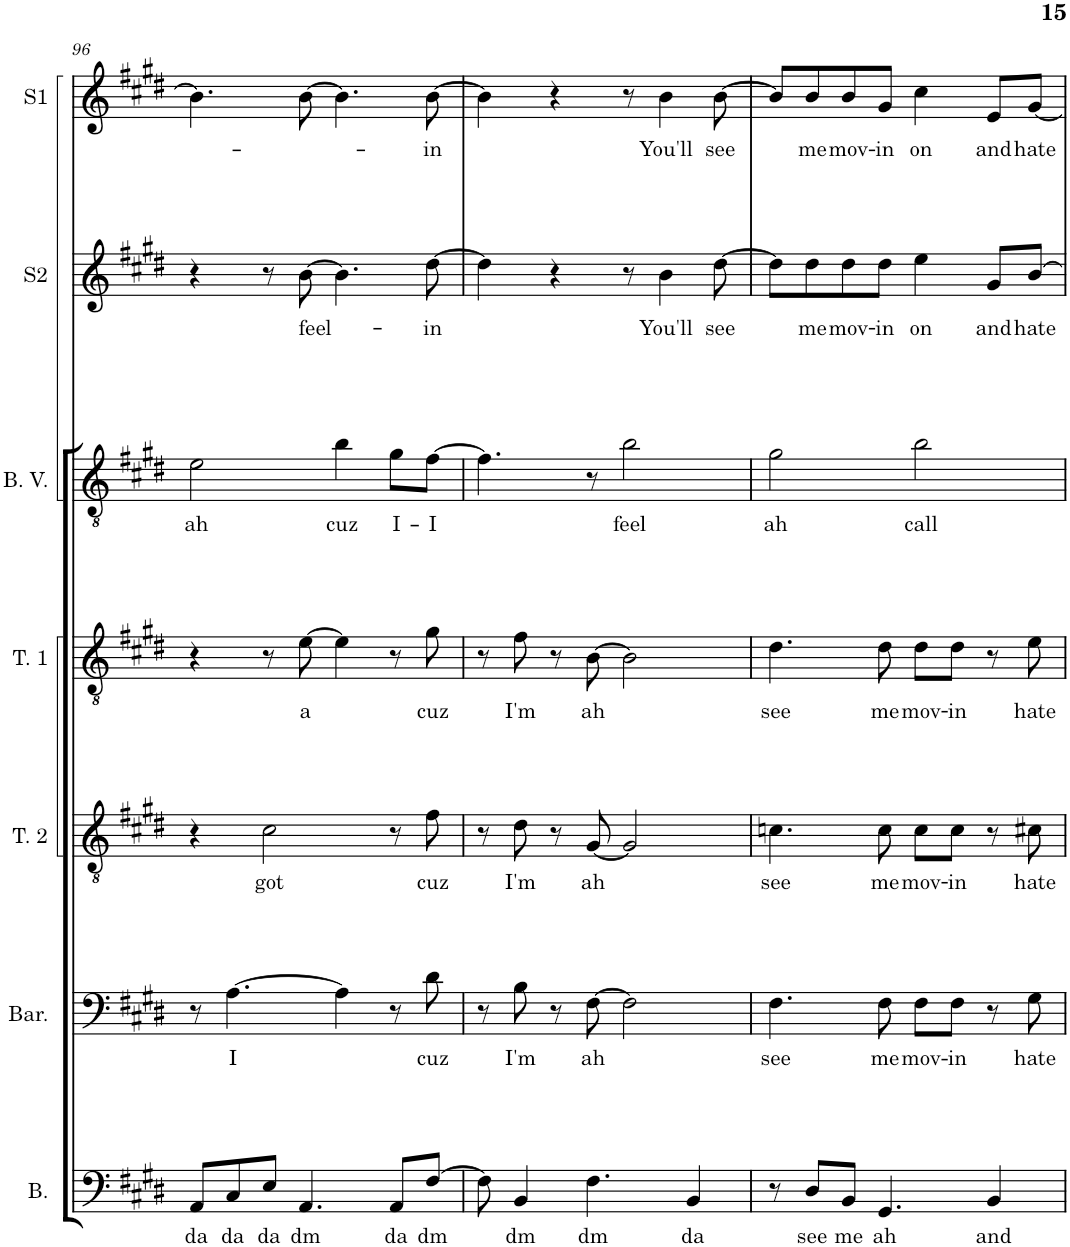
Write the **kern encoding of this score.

**kern	**text	**kern	**text	**kern	**text	**kern	**text	**kern	**text	**kern	**text	**kern	**text
*part7	*part7	*part6	*part6	*part5	*part5	*part4	*part4	*part3	*part3	*part2	*part2	*part1	*part1
*staff7	*staff7	*staff6	*staff6	*staff5	*staff5	*staff4	*staff4	*staff3	*staff3	*staff2	*staff2	*staff1	*staff1
*I"Bass	*	*I"Baritone	*	*I"Tenor 2	*	*I"Tenor 1	*	*I"Backing Vocals	*	*I"Solo 2	*	*I"Solo 1	*
*I'B.	*	*I'Bar.	*	*I'T. 2	*	*I'T. 1	*	*I'B. V.	*	*I'S2	*	*I'S1	*
!!LO:PB:g=z
*clefF4	*	*clefF4	*	*clefGv2	*	*clefGv2	*	*clefGv2	*	*clefG2	*	*clefG2	*
*k[f#c#g#d#]	*	*k[f#c#g#d#]	*	*k[f#c#g#d#]	*	*k[f#c#g#d#]	*	*k[f#c#g#d#]	*	*k[f#c#g#d#]	*	*k[f#c#g#d#]	*
*M4/4	*	*M4/4	*	*M4/4	*	*M4/4	*	*M4/4	*	*M4/4	*	*M4/4	*
=96	=96	=96	=96	=96	=96	=96	=96	=96	=96	=96	=96	=96	=96
!	!LO:LY:b	!	!	!	!	!	!	!	!LO:LY:b	!	!	!	!
8AA/L	da	8r	.	4r	.	4r	.	2e\	-ah	4r	.	4.b\]	.
!	!LO:LY:b	!	!LO:LY:b	!	!	!	!	!	!	!	!	!	!
8C#/	da	[4.A\	I	.	.	.	.	.	.	.	.	.	.
!	!LO:LY:b	!	!	!	!LO:LY:b	!	!	!	!	!	!	!	!
8E/J	da	.	.	2c#\	got	8r	.	.	.	8r	.	.	.
!	!LO:LY:b	!	!	!	!	!	!LO:LY:b	!	!	!	!LO:LY:b	!	!
4.AA/	dm	.	.	.	.	[8e\	a	.	.	[8b\	feel-	[8b\	.
!	!	!	!	!	!	!	!	!	!LO:LY:b	!	!	!	!
.	.	4A\]	.	.	.	4e\]	.	4b\	cuz	4.b\]	.	4.b\]	.
!	!LO:LY:b	!	!	!	!	!	!	!	!LO:LY:b	!	!	!	!
8AA/L	da	8r	.	8r	.	8r	.	8g#\L	I-	.	.	.	.
!	!LO:LY:b	!	!LO:LY:b	!	!LO:LY:b	!	!LO:LY:b	!	!LO:LY:b	!	!LO:LY:b	!	!LO:LY:b
[8F#/J	dm	8d#\	cuz	8f#\	cuz	8g#\	cuz	[8f#\J	-I	[8dd#\	-in	[8b\	-in
=97	=97	=97	=97	=97	=97	=97	=97	=97	=97	=97	=97	=97	=97
8F#\]	.	8r	.	8r	.	8r	.	4.f#\]	.	4dd#\]	.	4b\]	.
!	!LO:LY:b	!	!LO:LY:b	!	!LO:LY:b	!	!LO:LY:b	!	!	!	!	!	!
4BB/	dm	8B\	I'm	8d#\	I'm	8f#\	I'm	.	.	.	.	.	.
.	.	8r	.	8r	.	8r	.	.	.	4r	.	4r	.
!	!LO:LY:b	!	!LO:LY:b	!	!LO:LY:b	!	!LO:LY:b	!	!	!	!	!	!
4.F#\	dm	[8F#\	ah	[8G#/	ah	[8B\	ah	8r	.	.	.	.	.
!	!	!	!	!	!	!	!	!	!LO:LY:b	!	!	!	!
.	.	2F#\]	.	2G#/]	.	2B\]	.	2b\	feel	8r	.	8r	.
!	!	!	!	!	!	!	!	!	!	!	!LO:LY:b	!	!LO:LY:b
.	.	.	.	.	.	.	.	.	.	4b\	You'll	4b\	You'll
!	!LO:LY:b	!	!	!	!	!	!	!	!	!	!	!	!
4BB/	da	.	.	.	.	.	.	.	.	.	.	.	.
!	!	!	!	!	!	!	!	!	!	!	!LO:LY:b	!	!LO:LY:b
.	.	.	.	.	.	.	.	.	.	[8dd#\	see	[8b\	see
=98	=98	=98	=98	=98	=98	=98	=98	=98	=98	=98	=98	=98	=98
!	!	!	!LO:LY:b	!	!LO:LY:b	!	!LO:LY:b	!	!LO:LY:b	!	!	!	!
8r	.	4.F#\	see	4.cn\	see	4.d#\	see	2g#\	ah	8dd#\L]	.	8b/L]	.
!	!LO:LY:b	!	!	!	!	!	!	!	!	!	!LO:LY:b	!	!LO:LY:b
8D#/L	see	.	.	.	.	.	.	.	.	8dd#\	me	8b/	me
!	!LO:LY:b	!	!	!	!	!	!	!	!	!	!LO:LY:b	!	!LO:LY:b
8BB/J	me	.	.	.	.	.	.	.	.	8dd#\	mov-	8b/	mov-
!	!LO:LY:b	!	!LO:LY:b	!	!LO:LY:b	!	!LO:LY:b	!	!	!	!LO:LY:b	!	!LO:LY:b
4.GG#/	ah	8F#\	me	8c\	me	8d#\	me	.	.	8dd#\J	-in	8g#/J	-in
!	!	!	!LO:LY:b	!	!LO:LY:b	!	!LO:LY:b	!	!LO:LY:b	!	!LO:LY:b	!	!LO:LY:b
.	.	8F#\L	mov-	8c\L	mov-	8d#\L	mov-	2b\	call	4ee\	on	4cc#\	on
!	!	!	!LO:LY:b	!	!LO:LY:b	!	!LO:LY:b	!	!	!	!	!	!
.	.	8F#\J	-in	8c\J	-in	8d#\J	-in	.	.	.	.	.	.
!	!LO:LY:b	!	!	!	!	!	!	!	!	!	!LO:LY:b	!	!LO:LY:b
4BB/	and	8r	.	8r	.	8r	.	.	.	8g#/L	and	8e/L	and
!	!	!	!LO:LY:b	!	!LO:LY:b	!	!LO:LY:b	!	!	!	!LO:LY:b	!	!LO:LY:b
.	.	8G#\	hate	8c#X\	hate	8e\	hate	.	.	[8b/J	hate	[8g#/J	hate
=	=	=	=	=	=	=	=	=	=	=	=	=	=
*-	*-	*-	*-	*-	*-	*-	*-	*-	*-	*-	*-	*-	*-
